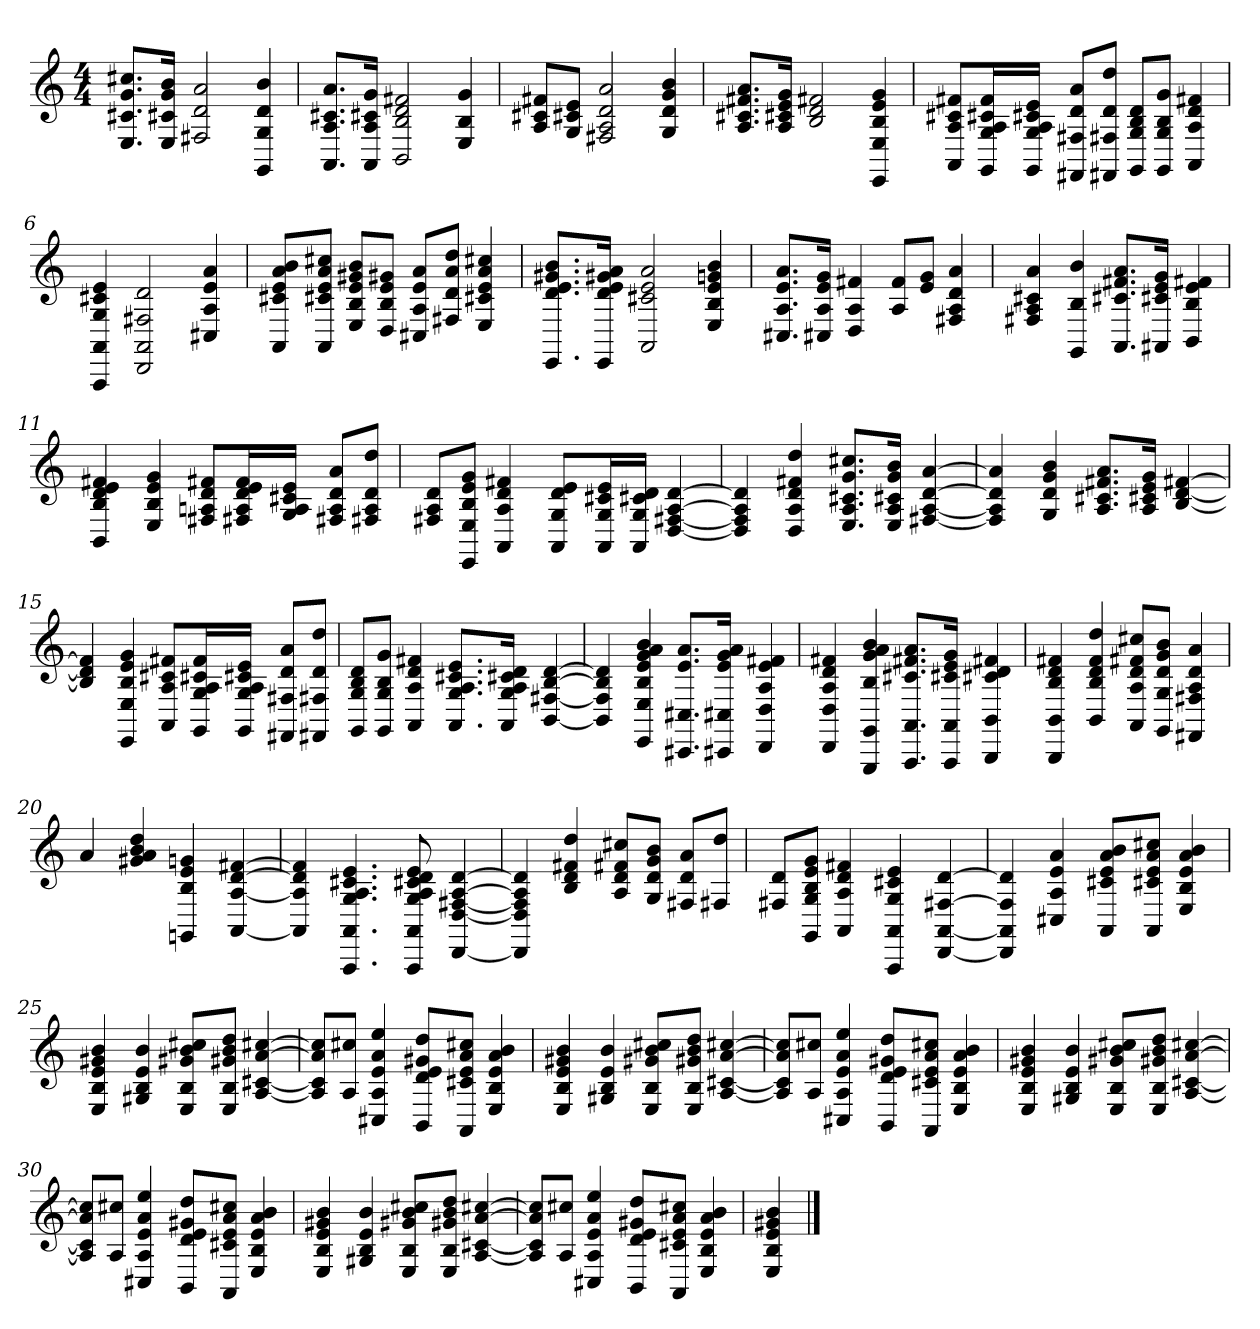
**kern
*part1
*staff1
*clefG2
*M4/4
*MM80
=1
8.E/ 8.c#X 8.g 8.cc#XL
16E/ 16c#X 16g 16bJk
2F#X 2d 2a
4GG 4G 4d 4b
=2
8.AA/ 8.A 8.c#X 8.aL
16AA/ 16A 16c#X 16gJk
2BB 2B 2d 2f#X
4E 4B 4g
=3
8A/ 8c#X 8f#XL
8G/ 8c#X 8eJ
2F#X 2A 2d 2a
4G 4d 4g 4b
=4
8.A/ 8.c#X 8.f#X 8.aL
16A/ 16c#X 16e 16gJk
2B 2d 2f#X
4EE 4E 4B 4e 4g
=5
8AA/ 8A 8c#X 8f#XL
16GG/ 16G 16A 16c#X 16f#L
16GG/ 16G 16A 16c#X 16eJJ
8FF#X/ 8F#X 8d 8aL
8FF#X/ 8F#X 8d 8ddJ
8GG/ 8G 8B 8dL
8GG/ 8G 8B 8gJ
4AA 4A 4d 4f#X
=6
4AAA 4AA 4G 4c#X 4e
2DD 2AA 2F#X 2d
4C#X 4A 4e 4a
=7
8AA/ 8c#X 8e 8a 8bL
8AA/ 8c#X 8e 8a 8cc#XJ
8E/ 8B 8e 8g#X 8bL
8D/ 8B 8e 8g#XJ
8C#X/ 8A 8e 8aL
8F#X/ 8d 8a 8ddJ
4E 4c#X 4e 4a 4cc#X
=8
8.EE/ 8.d 8.e 8.g#X 8.bL
16EE/ 16d 16e 16g#X 16aJk
2AA 2c#X 2e 2a
4E 4B 4e 4gn 4b
=9
8.C#X/ 8.A 8.e 8.aL
16C#X/ 16A 16e 16gJk
4D 4A 4f#X
8A/ 8f#L
8e/ 8gJ
4F#X 4A 4d 4a
=10
4F#X 4A 4c#X 4a
4GG 4B 4b
8.AA/ 8.c#X 8.f#X 8.aL
16AA#X/ 16c#X 16e 16gJk
4BB 4B 4e 4f#X
=11
4BB 4B 4d 4e 4f#X
4E 4B 4e 4g
8F#X/ 8An 8d 8f#XL
16F#X/ 16A 16d 16e 16f#L
16G/ 16A 16c#X 16eJJ
8F#X/ 8A 8d 8aL
8F#X/ 8A 8d 8ddJ
=12
8F#X/ 8A 8dL
8EE/ 8E 8B 8e 8gJ
4AA 4A 4d 4f#X
8AA/ 8G 8d 8eL
16AA/ 16G 16c#X 16eL
16AA/ 16G 16c#X 16dJJ
[4D [4F#X [4A [4d
=13
4D] 4F#] 4A] 4d]
4D 4A 4d 4f#X 4dd
8.E/ 8.A 8.c#X 8.g 8.cc#XL
16E/ 16A 16c#X 16g 16bJk
[4F#X [4A [4d [4a
=14
4F#] 4A] 4d] 4a]
4G 4d 4g 4b
8.A/ 8.c#X 8.f#X 8.aL
16A/ 16c#X 16e 16gJk
[4B [4d [4f#X
=15
4B] 4d] 4f#]
4EE 4E 4B 4e 4g
8AA/ 8A 8c#X 8f#XL
16GG/ 16G 16A 16c#X 16f#L
16GG/ 16G 16A 16c#X 16eJJ
8FF#X/ 8F#X 8d 8aL
8FF#X/ 8F#X 8d 8ddJ
=16
8GG/ 8G 8B 8dL
8GG/ 8G 8B 8gJ
4AA 4A 4d 4f#X
8.AA/ 8.G 8.A 8.c#X 8.eL
16AA/ 16G 16A 16c#X 16dJk
[4BB [4F#X [4B [4d
=17
4BB] 4F#] 4B] 4d]
4EE 4E 4B 4e 4g 4a 4b
8.CC#X/ 8.C#X 8.e 8.aL
16CC#X/ 16C#X 16e 16g 16aJk
4DD 4D 4A 4e 4f#X
=18
4DD 4D 4A 4d 4f#X
4GGG 4GG 4B 4g 4a 4b
8.AAA/ 8.AA 8.c#X 8.f#X 8.aL
16AAA/ 16AA 16c#X 16e 16gJk
4BBB 4BB 4c#X 4d 4f#X
=19
4BBB 4BB 4B 4d 4f#X
4BB 4B 4d 4f# 4dd
8AA/ 8A 8d 8f#X 8cc#XL
8GG/ 8G 8d 8g 8bJ
4FF#X 4F#X 4A 4d 4a
=20
4a
4g#X 4a 4b 4dd
4GGn 4B 4e 4gn
[4AA [4A [4d [4f#X
=21
4AA] 4A] 4d] 4f#]
4.AAA 4.AA 4.G 4.A 4.c#X 4.e
8AAA 8AA 8G 8A 8c#X 8d 8e
[4DD [4D [4F#X [4A [4d
=22
4DD] 4D] 4F#] 4A] 4d]
4B 4d 4f#X 4dd
8A/ 8d 8f#X 8cc#XL
8G/ 8d 8g 8bJ
8F#X/ 8d 8aL
8F#X/ 8ddJ
=23
8F#X/ 8dL
8GG/ 8G 8B 8e 8gJ
4AA 4A 4d 4f#X
4AAA 4AA 4G 4c#X 4e
[4DD [4AA [4F#X [4d
=24
4DD] 4AA] 4F#] 4d]
4C#X 4A 4e 4a
8AA/ 8c#X 8e 8a 8bL
8AA/ 8c#X 8e 8a 8cc#XJ
4E 4B 4e 4a 4b
=25
4E 4B 4e 4g#X 4b
4G#X 4B 4e 4b
8E/ 8B 8g#X 8b 8cc#XL
8E/ 8B 8g#X 8b 8ddJ
[4A [4c#X [4a [4cc#X
=26
8A/] 8c#] 8a] 8cc#]L
8A/ 8cc#XJ
4C#X 4A 4e 4a 4ee
8BB/ 8d 8e 8g#X 8ddL
8AA/ 8c#X 8e 8a 8cc#XJ
4E 4B 4e 4a 4b
=27
4E 4B 4e 4g#X 4b
4G#X 4B 4e 4b
8E/ 8B 8g#X 8b 8cc#XL
8E/ 8B 8g#X 8b 8ddJ
[4A [4c#X [4a [4cc#X
=28
8A/] 8c#] 8a] 8cc#]L
8A/ 8cc#XJ
4C#X 4A 4e 4a 4ee
8BB/ 8d 8e 8g#X 8ddL
8AA/ 8c#X 8e 8a 8cc#XJ
4E 4B 4e 4a 4b
=29
4E 4B 4e 4g#X 4b
4G#X 4B 4e 4b
8E/ 8B 8g#X 8b 8cc#XL
8E/ 8B 8g#X 8b 8ddJ
[4A [4c#X [4a [4cc#X
=30
8A/] 8c#] 8a] 8cc#]L
8A/ 8cc#XJ
4C#X 4A 4e 4a 4ee
8BB/ 8d 8e 8g#X 8ddL
8AA/ 8c#X 8e 8a 8cc#XJ
4E 4B 4e 4a 4b
=31
4E 4B 4e 4g#X 4b
4G#X 4B 4e 4b
8E/ 8B 8g#X 8b 8cc#XL
8E/ 8B 8g#X 8b 8ddJ
[4A [4c#X [4a [4cc#X
=32
8A/] 8c#] 8a] 8cc#]L
8A/ 8cc#XJ
4C#X 4A 4e 4a 4ee
8BB/ 8d 8e 8g#X 8ddL
8AA/ 8c#X 8e 8a 8cc#XJ
4E 4B 4e 4a 4b
=33
4E 4B 4e 4g#X 4b
==
*-
